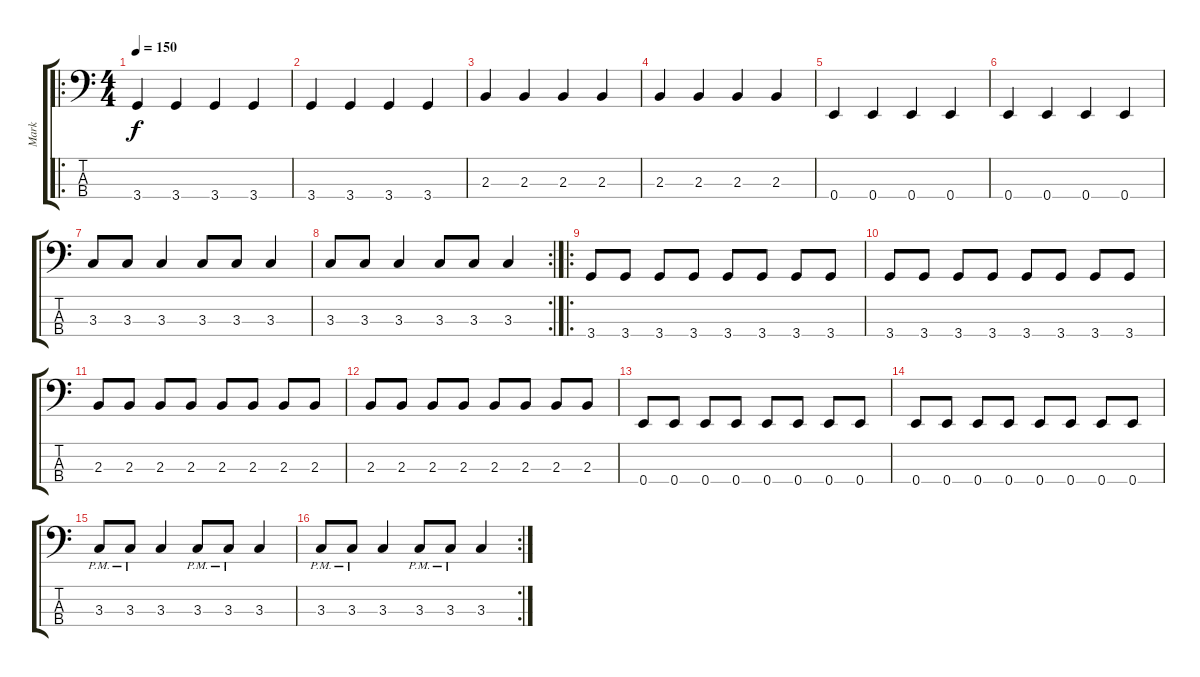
\track ("Mark" "Mark") {solo instrument electricbassfinger}
\staff {score tabs}
\tuning (G2 D2 A1 E1) {hide}
\ro
\ts (4 4)
\tempo 150
\clef f4
\ks c
3.4.4{dy f} 3.4.4 3.4.4 3.4.4 |
3.4.4 3.4.4 3.4.4 3.4.4 |
2.3.4 2.3.4 2.3.4 2.3.4 |
2.3.4 2.3.4 2.3.4 2.3.4 |
0.4.4 0.4.4 0.4.4 0.4.4 |
0.4.4 0.4.4 0.4.4 0.4.4 |
3.3.8 3.3.8 3.3.4 3.3.8 3.3.8 3.3.4 |
\rc 2
3.3.8 3.3.8 3.3.4 3.3.8 3.3.8 3.3.4 |
\ro
3.4.8 3.4.8 3.4.8 3.4.8 3.4.8 3.4.8 3.4.8 3.4.8 |
3.4.8 3.4.8 3.4.8 3.4.8 3.4.8 3.4.8 3.4.8 3.4.8 |
2.3.8 2.3.8 2.3.8 2.3.8 2.3.8 2.3.8 2.3.8 2.3.8 |
2.3.8 2.3.8 2.3.8 2.3.8 2.3.8 2.3.8 2.3.8 2.3.8 |
0.4.8 0.4.8 0.4.8 0.4.8 0.4.8 0.4.8 0.4.8 0.4.8 |
0.4.8 0.4.8 0.4.8 0.4.8 0.4.8 0.4.8 0.4.8 0.4.8 |
3.3{pm}.8 3.3{pm}.8 3.3.4 3.3{pm}.8 3.3{pm}.8 3.3.4 |
\rc 2
3.3{pm}.8 3.3{pm}.8 3.3.4 3.3{pm}.8 3.3{pm}.8 3.3.4
